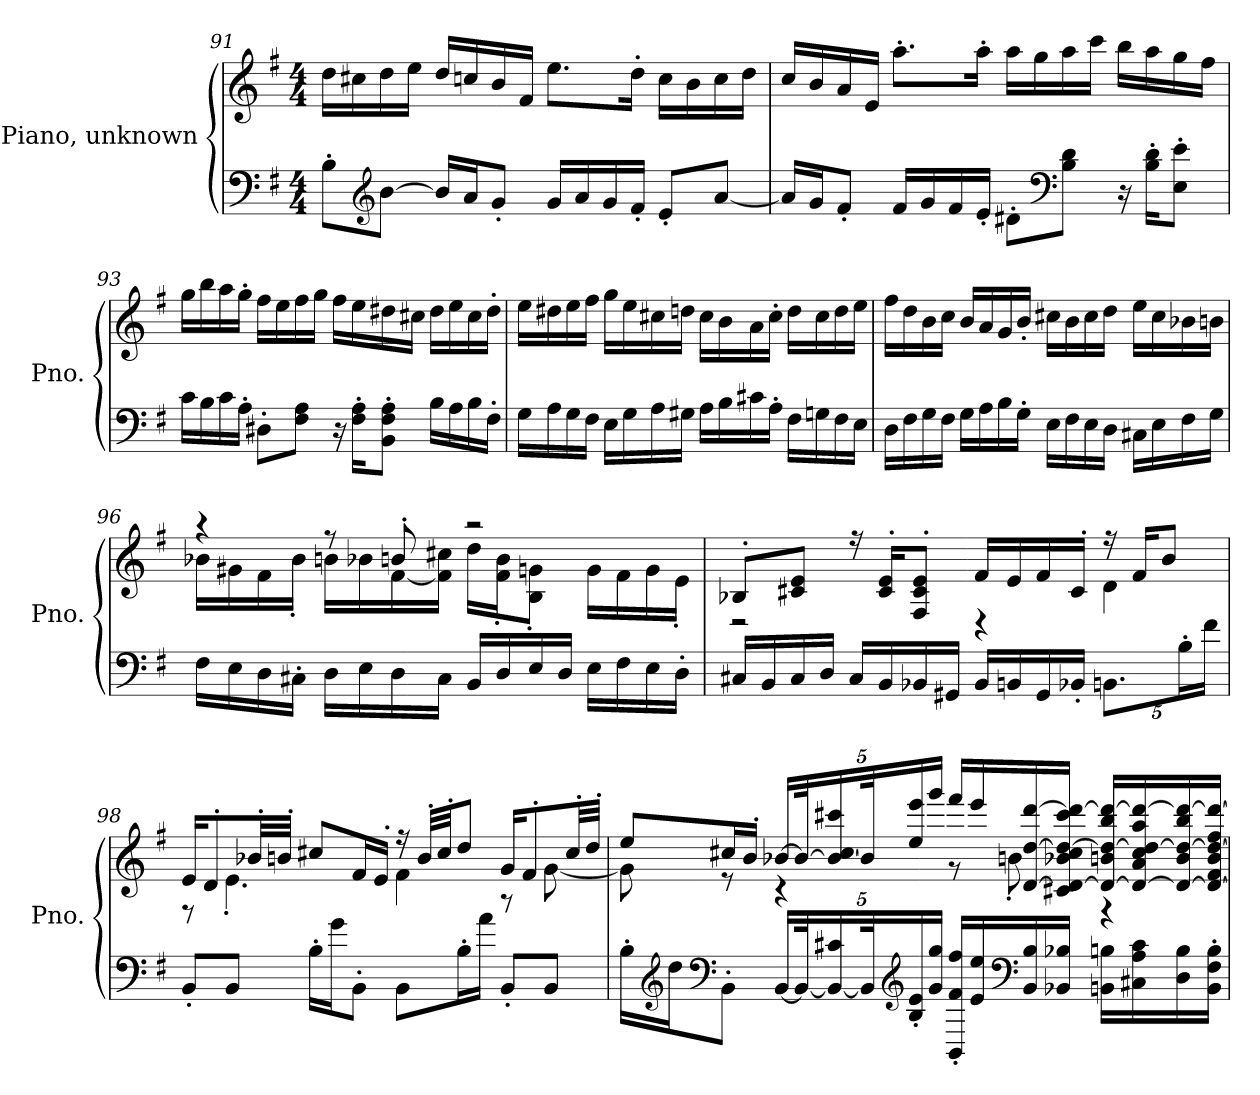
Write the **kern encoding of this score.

**kern	**kern
*part1	*part1
*staff2	*staff1
*I"Piano, unknown	*
*I'Pno.	*
!!LO:LB:g=z
*clefF4	*clefG2
*k[f#]	*k[f#]
*M4/4	*M4/4
=91	=91
8B'\L	16dd\LL
.	16cc#X\
*clefG2	*
[8b\J	16dd\
.	16ee\JJ
16b/LL]	16dd/LL
16a/J	16ccn/
8g'/J	16b/
.	16f#/JJ
16g/LL	8.ee\L
16a/	.
16g/	.
16f#'/JJ	16dd'\Jk
8e'/L	16cc\LL
.	16b\
[8a/J	16cc\
.	16dd\JJ
=92	=92
16a/LL]	16cc/LL
16g/J	16b/
8f#'/J	16a/
.	16e/JJ
16f#/LL	8.aa'\L
16g/	.
16f#/	.
16e'/JJ	16aa'\Jk
8d#X'\L	16aa\LL
.	16gg\
*clefF4	*
8B\ 8d#\J	16aa\
.	16ccc\JJ
16r	16bb\LL
16B\' 16d#\'KL	16aa\
8E\' 8e\'J	16gg\
.	16ff#\JJ
!!LO:LB:g=z
=93	=93
16c\LL	16gg\LL
16B\	16bb\
16c\	16aa\
16A'\JJ	16gg'\JJ
8D#X'\L	16ff#\LL
.	16ee\
8F#\ 8A\J	16ff#\
.	16gg\JJ
16r	16ff#\LL
16F#\' 16A\'KL	16ee\
8BB\' 8F#\' 8A\'J	16dd#X\
.	16cc#X\JJ
16B\LL	16dd#\LL
16A\	16ee\
16B\	16cc#\
16F#'\JJ	16dd#'\JJ
=94	=94
16G\LL	16ee\LL
16A\	16dd#X\
16G\	16ee\
16F#\JJ	16ff#\JJ
16E\LL	16gg\LL
16G\	16ee\
16A\	16cc#X\
16G#X\JJ	16ddn\JJ
16A\LL	16cc#\LL
16B\	16b\
16c#X\	16a\
16A'\JJ	16cc#'\JJ
16F#\LL	16dd\LL
16Gn\	16cc#\
16F#\	16dd\
16E\JJ	16ee\JJ
!!LO:PB:g=z
=95	=95
16D\LL	16ff#\LL
16F#\	16dd\
16G\	16b\
16F#\JJ	16cc\JJ
16G\LL	16b/LL
16A\	16a/
16B\	16g/
16G'\JJ	16b'/JJ
16E\LL	16cc#X\LL
16F#\	16b\
16E\	16cc#\
16D\JJ	16dd\JJ
16C#X\LL	16ee\LL
16E\	16cc#\
16F#\	16b-X\
16G\JJ	16bn\JJ
=96	=96
*	*^
16F#\LL	4r	16b-X\LL
16E\	.	16g#X\
16D\	.	16f#\
16C#X'\JJ	.	16b-'\JJ
16D\LL	8r	16bn\LL
16E\	.	16b-X\
16D\	8bn'/	[16f#\
16C#\JJ	.	16f#\] 16cc#X\JJ
16BB/LL	2r	16dd\LL
16D/	.	16f#\' 16b\'J
16E/	.	8B\' 8gn\'J
16D/JJ	.	.
16E\LL	.	16g\LL
16F#\	.	16f#\
16E\	.	16g\
16D'\JJ	.	16e'\JJ
!!LO:LB:g=z	!!
=97	=97	=97
16C#X/LL	8B-X'/L	2r
16BB/	.	.
16C#/	8c#X/ 8e/J	.
16D/JJ	.	.
16C#/LL	16r	.
16BB/	16c#/' 16e/'KL	.
16BB-X/	8F#/' 8c#/' 8e/'J	.
16GG#X/JJ	.	.
16BB-/LL	16f#/LL	4r
16BBn/	16e/	.
16GG#/	16f#/	.
16BB-X'/JJ	16c#'/JJ	.
*Xbrackettup	*	*
10.BBn\L	16r	4d\
.	16f#/KL	.
.	8b/J	.
20B'\L	.	.
20f#\JJ	.	.
=98	=98	=98
8BB'/L	16e/KL	8r
.	8d'/	.
8BB/J	.	4.e'\
.	32b-X'/LL	.
.	32bn'/JJJ	.
16B'\LL	8cc#X/L	.
16g\J	.	.
8BB'\J	16f#/L	.
.	16e'/JJ	.
8BB\L	16r	4f#\
.	32b'/LLL	.
.	32cc#'/JJ	.
16B'\L	8dd/J	.
16a\JJ	.	.
8BB'/L	16g/KL	8r
.	8f#'/	.
8BB/J	.	[8g\
.	32cc#'/LL	.
.	32dd'/JJJ	.
!!LO:LB:g=z	!!
=99	=99	=99
16B'\LL	8ee/L	8g\]
*clefG2	*	*
16dd\J	.	.
*clefF4	*	*
8BB'\J	16cc#X/L	8r
.	16b'/JJ	.
*	*Xbrackettup	*
[20BB/LL	[20b-X/LL	4r
40BB/K_	40b-/K_	.
20BB/_ 20c#X/	20b-/_ 20cc#/ 20ccc#X/	.
40BB/K]	40b-/K]	.
*clefG2	*	*
20B/' 20e/'	20ee/ 20eee/	.
20g/ 20gg/JJ	20ggg/JJ	.
16BB/' 16f#/' 16ff#/'LL	16fff#/LL	8r
16e/ 16ee/	16eee/	.
*clefF4	*	*
16BB/ 16B/	[16d/ [16dd/ [16ddd/	8bn'\
16BB-X/ 16B-X/JJ	16c#X/ 16d/_ 16b-X/ 16cc#/ 16dd/_ 16ccc#/ 16ddd/_JJ	.
16BBn\ 16Bn\LL	16d/_ 16bn/ 16dd/_ 16bb/ 16ddd/_LL	4r
16C#X\ 16A\ 16c#\	16d/_ 16a/ 16cc#/ 16dd/_ 16aa/ 16ddd/_	.
16D\ 16B\	16d/_ 16b/ 16dd/_ 16bb/ 16ddd/_	.
16BB\' 16F#\' 16B\'JJ	16d/_ 16f#/ 16b/ 16dd/_ 16ff#/ 16ddd/_JJ	.
*	*v	*v
=	=
*-	*-
